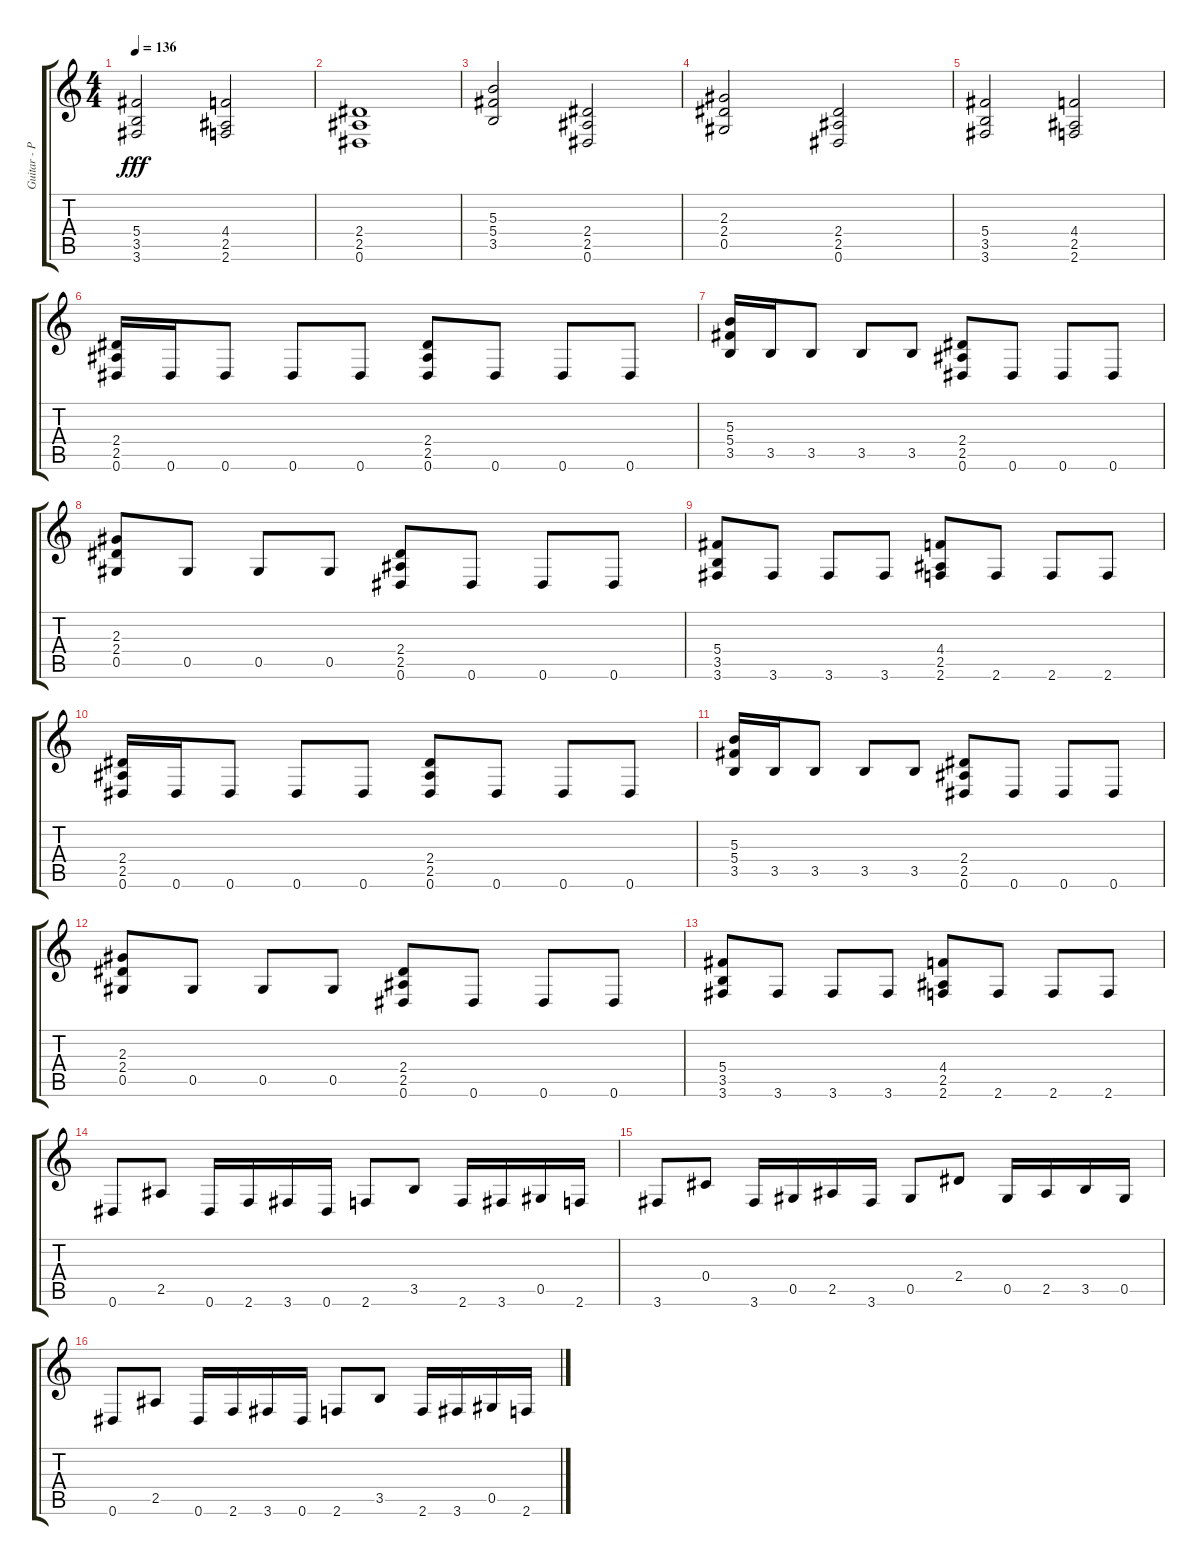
\track ("Guitar - Pavel Bushuev" "Guitar - P") {instrument distortionguitar}
\staff {score tabs}
\tuning (Eb4 Bb3 Gb3 Db3 Ab2 Eb2) {hide}
\ts (4 4)
\tempo 136
\clef g2
\ks c
(5.4 3.5 3.6).2{dy fff} (4.4 2.5 2.6).2 |
(2.4 2.5 0.6).1 |
(5.3 5.4 3.5).2 (2.4 2.5 0.6).2 |
(2.3 2.4 0.5).2 (2.4 2.5 0.6).2 |
(5.4 3.5 3.6).2 (4.4 2.5 2.6).2 |
(2.4 2.5 0.6).16 0.6.16 0.6.8 0.6.8 0.6.8 (2.4 2.5 0.6).8 0.6.8 0.6.8 0.6.8 |
(5.3 5.4 3.5).16 3.5.16 3.5.8 3.5.8 3.5.8 (2.4 2.5 0.6).8 0.6.8 0.6.8 0.6.8 |
(2.3 2.4 0.5).8 0.5.8 0.5.8 0.5.8 (2.4 2.5 0.6).8 0.6.8 0.6.8 0.6.8 |
(5.4 3.5 3.6).8 3.6.8 3.6.8 3.6.8 (4.4 2.5 2.6).8 2.6.8 2.6.8 2.6.8 |
(2.4 2.5 0.6).16 0.6.16 0.6.8 0.6.8 0.6.8 (2.4 2.5 0.6).8 0.6.8 0.6.8 0.6.8 |
(5.3 5.4 3.5).16 3.5.16 3.5.8 3.5.8 3.5.8 (2.4 2.5 0.6).8 0.6.8 0.6.8 0.6.8 |
(2.3 2.4 0.5).8 0.5.8 0.5.8 0.5.8 (2.4 2.5 0.6).8 0.6.8 0.6.8 0.6.8 |
(5.4 3.5 3.6).8 3.6.8 3.6.8 3.6.8 (4.4 2.5 2.6).8 2.6.8 2.6.8 2.6.8 |
0.6.8 2.5.8 0.6.16 2.6.16 3.6.16 0.6.16 2.6.8 3.5.8 2.6.16 3.6.16 0.5.16 2.6.16 |
3.6.8 0.4.8 3.6.16 0.5.16 2.5.16 3.6.16 0.5.8 2.4.8 0.5.16 2.5.16 3.5.16 0.5.16 |
0.6.8 2.5.8 0.6.16 2.6.16 3.6.16 0.6.16 2.6.8 3.5.8 2.6.16 3.6.16 0.5.16 2.6.16
